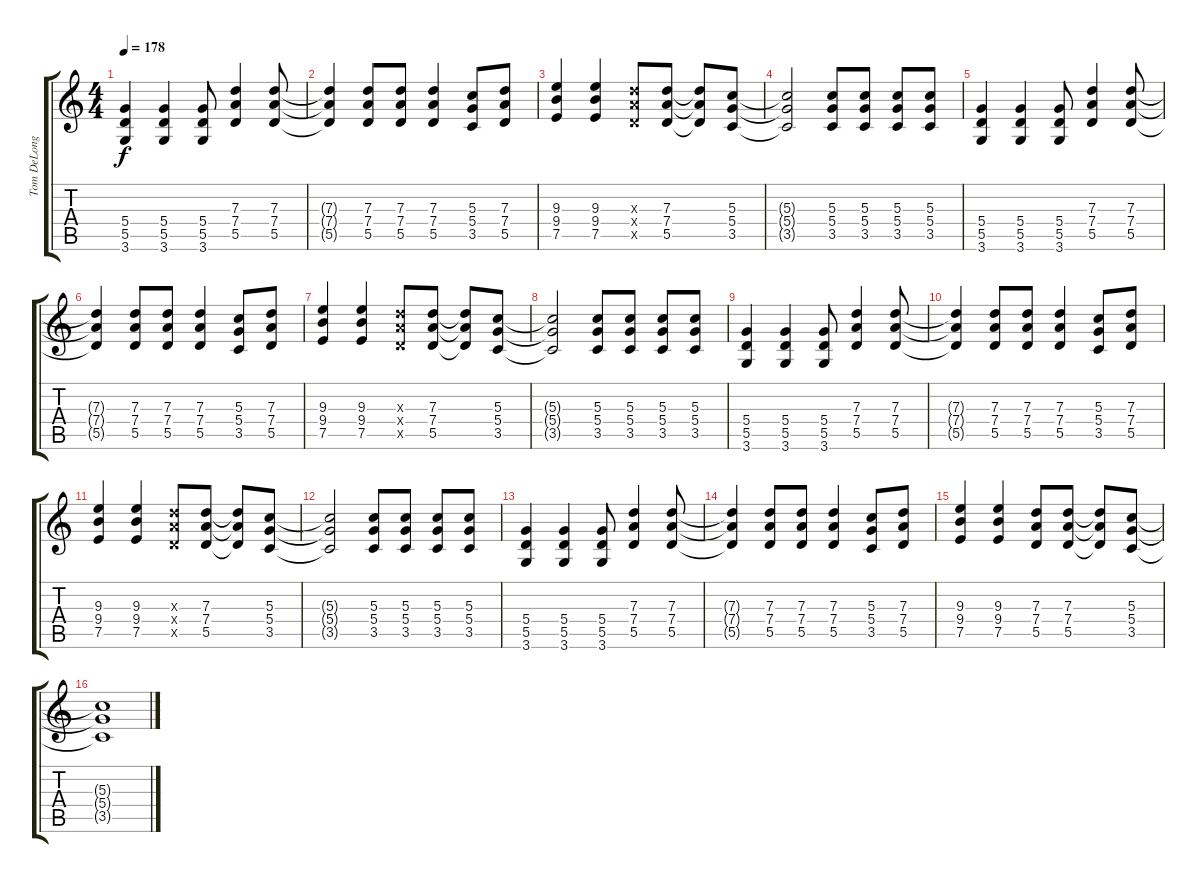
\track ("Tom DeLonge (Rythm-Guitar)" "Tom DeLong") {instrument distortionguitar}
\staff {score tabs}
\tuning (E4 B3 G3 D3 A2 E2) {hide}
\ts (4 4)
\tempo 178
\clef g2
\ks c
(5.4 5.5 3.6).4{dy f volume 13 instrument distortionguitar} (5.4 5.5 3.6).4 (5.4 5.5 3.6).8 (7.3 7.4 5.5).4 (7.3 7.4 5.5).8 |
(7.3{t} 7.4{t} 5.5{t}).4 (7.3 7.4 5.5).8 (7.3 7.4 5.5).8 (7.3 7.4 5.5).4 (5.3 5.4 3.5).8 (7.3 7.4 5.5).8 |
(9.3 9.4 7.5).4 (9.3 9.4 7.5).4 (7.3{x} 7.4{x} 5.5{x}).8 (7.3 7.4 5.5).8 (7.3{t} 7.4{t} 5.5{t}).8 (5.3 5.4 3.5).8 |
(5.3{t} 5.4{t} 3.5{t}).2 (5.3 5.4 3.5).8 (5.3 5.4 3.5).8 (5.3 5.4 3.5).8 (5.3 5.4 3.5).8 |
(5.4 5.5 3.6).4 (5.4 5.5 3.6).4 (5.4 5.5 3.6).8 (7.3 7.4 5.5).4 (7.3 7.4 5.5).8 |
(7.3{t} 7.4{t} 5.5{t}).4 (7.3 7.4 5.5).8 (7.3 7.4 5.5).8 (7.3 7.4 5.5).4 (5.3 5.4 3.5).8 (7.3 7.4 5.5).8 |
(9.3 9.4 7.5).4 (9.3 9.4 7.5).4 (7.3{x} 7.4{x} 5.5{x}).8 (7.3 7.4 5.5).8 (7.3{t} 7.4{t} 5.5{t}).8 (5.3 5.4 3.5).8 |
(5.3{t} 5.4{t} 3.5{t}).2 (5.3 5.4 3.5).8 (5.3 5.4 3.5).8 (5.3 5.4 3.5).8 (5.3 5.4 3.5).8 |
(5.4 5.5 3.6).4 (5.4 5.5 3.6).4 (5.4 5.5 3.6).8 (7.3 7.4 5.5).4 (7.3 7.4 5.5).8 |
(7.3{t} 7.4{t} 5.5{t}).4 (7.3 7.4 5.5).8 (7.3 7.4 5.5).8 (7.3 7.4 5.5).4 (5.3 5.4 3.5).8 (7.3 7.4 5.5).8 |
(9.3 9.4 7.5).4 (9.3 9.4 7.5).4 (7.3{x} 7.4{x} 5.5{x}).8 (7.3 7.4 5.5).8 (7.3{t} 7.4{t} 5.5{t}).8 (5.3 5.4 3.5).8 |
(5.3{t} 5.4{t} 3.5{t}).2 (5.3 5.4 3.5).8 (5.3 5.4 3.5).8 (5.3 5.4 3.5).8 (5.3 5.4 3.5).8 |
(5.4 5.5 3.6).4 (5.4 5.5 3.6).4 (5.4 5.5 3.6).8 (7.3 7.4 5.5).4 (7.3 7.4 5.5).8 |
(7.3{t} 7.4{t} 5.5{t}).4 (7.3 7.4 5.5).8 (7.3 7.4 5.5).8 (7.3 7.4 5.5).4 (5.3 5.4 3.5).8 (7.3 7.4 5.5).8 |
(9.3 9.4 7.5).4 (9.3 9.4 7.5).4 (7.3 7.4 5.5).8 (7.3 7.4 5.5).8 (7.3{t} 7.4{t} 5.5{t}).8 (5.3 5.4 3.5).8 |
(5.3{t} 5.4{t} 3.5{t}).1
